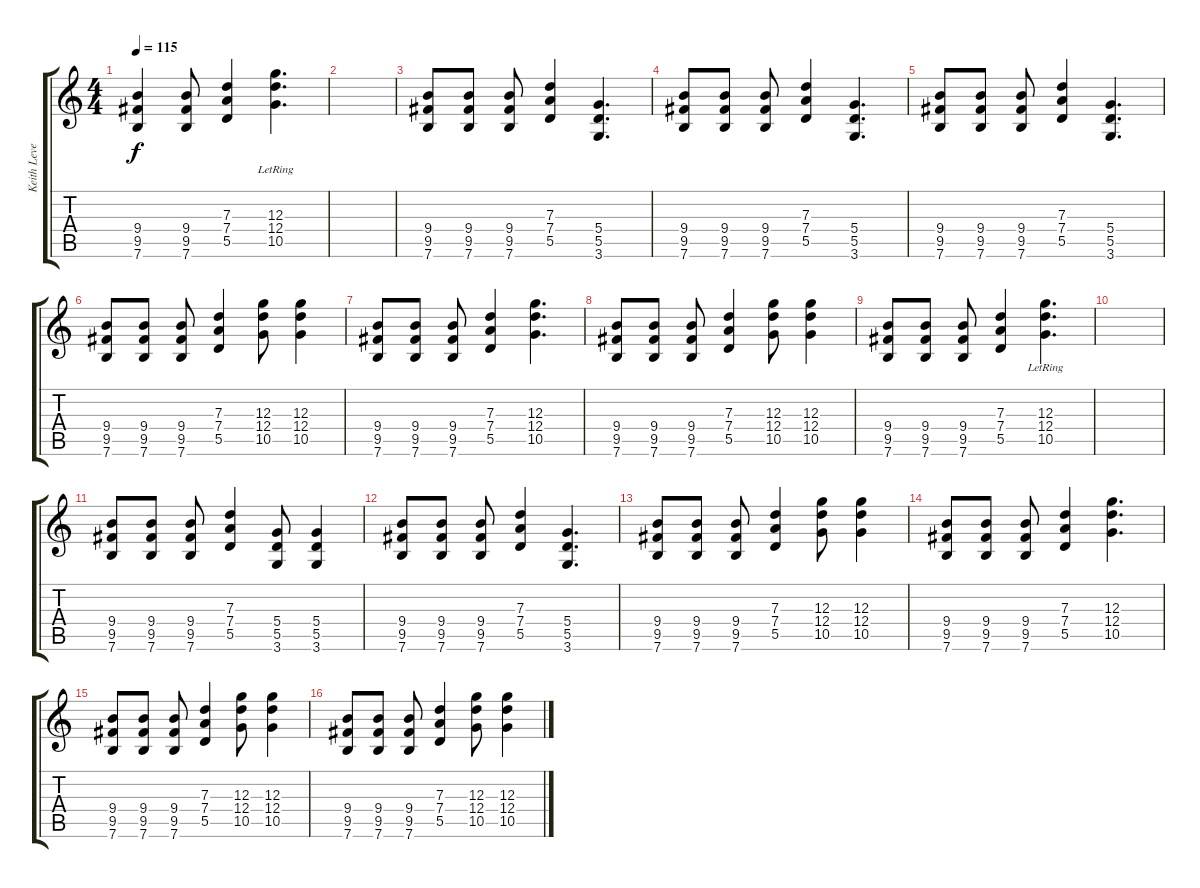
\track ("Keith Levene-Guitar" "Keith Leve") {instrument overdrivenguitar}
\staff {score tabs}
\tuning (E4 B3 G3 D3 A2 E2) {hide}
\ts (4 4)
\tempo 115
\clef g2
\ks c
(9.4 9.5 7.6).4{dy f} (9.4 9.5 7.6).8 (7.3 7.4 5.5).4 (12.3{lr} 12.4 10.5).4{d} |
|
(9.4 9.5 7.6).8 (9.4 9.5 7.6).8 (9.4 9.5 7.6).8 (7.3 7.4 5.5).4 (5.4 5.5 3.6).4{d} |
(9.4 9.5 7.6).8 (9.4 9.5 7.6).8 (9.4 9.5 7.6).8 (7.3 7.4 5.5).4 (5.4 5.5 3.6).4{d} |
(9.4 9.5 7.6).8 (9.4 9.5 7.6).8 (9.4 9.5 7.6).8 (7.3 7.4 5.5).4 (5.4 5.5 3.6).4{d} |
(9.4 9.5 7.6).8 (9.4 9.5 7.6).8 (9.4 9.5 7.6).8 (7.3 7.4 5.5).4 (12.3 12.4 10.5).8 (12.3 12.4 10.5).4 |
(9.4 9.5 7.6).8 (9.4 9.5 7.6).8 (9.4 9.5 7.6).8 (7.3 7.4 5.5).4 (12.3 12.4 10.5).4{d} |
(9.4 9.5 7.6).8 (9.4 9.5 7.6).8 (9.4 9.5 7.6).8 (7.3 7.4 5.5).4 (12.3 12.4 10.5).8 (12.3 12.4 10.5).4 |
(9.4 9.5 7.6).8 (9.4 9.5 7.6).8 (9.4 9.5 7.6).8 (7.3 7.4 5.5).4 (12.3{lr} 12.4 10.5).4{d} |
|
(9.4 9.5 7.6).8 (9.4 9.5 7.6).8 (9.4 9.5 7.6).8 (7.3 7.4 5.5).4 (5.4 5.5 3.6).8 (5.4 5.5 3.6).4 |
(9.4 9.5 7.6).8 (9.4 9.5 7.6).8 (9.4 9.5 7.6).8 (7.3 7.4 5.5).4 (5.4 5.5 3.6).4{d} |
(9.4 9.5 7.6).8 (9.4 9.5 7.6).8 (9.4 9.5 7.6).8 (7.3 7.4 5.5).4 (12.3 12.4 10.5).8 (12.3 12.4 10.5).4 |
(9.4 9.5 7.6).8 (9.4 9.5 7.6).8 (9.4 9.5 7.6).8 (7.3 7.4 5.5).4 (12.3 12.4 10.5).4{d} |
(9.4 9.5 7.6).8 (9.4 9.5 7.6).8 (9.4 9.5 7.6).8 (7.3 7.4 5.5).4 (12.3 12.4 10.5).8 (12.3 12.4 10.5).4 |
(9.4 9.5 7.6).8 (9.4 9.5 7.6).8 (9.4 9.5 7.6).8 (7.3 7.4 5.5).4 (12.3 12.4 10.5).8 (12.3 12.4 10.5).4
